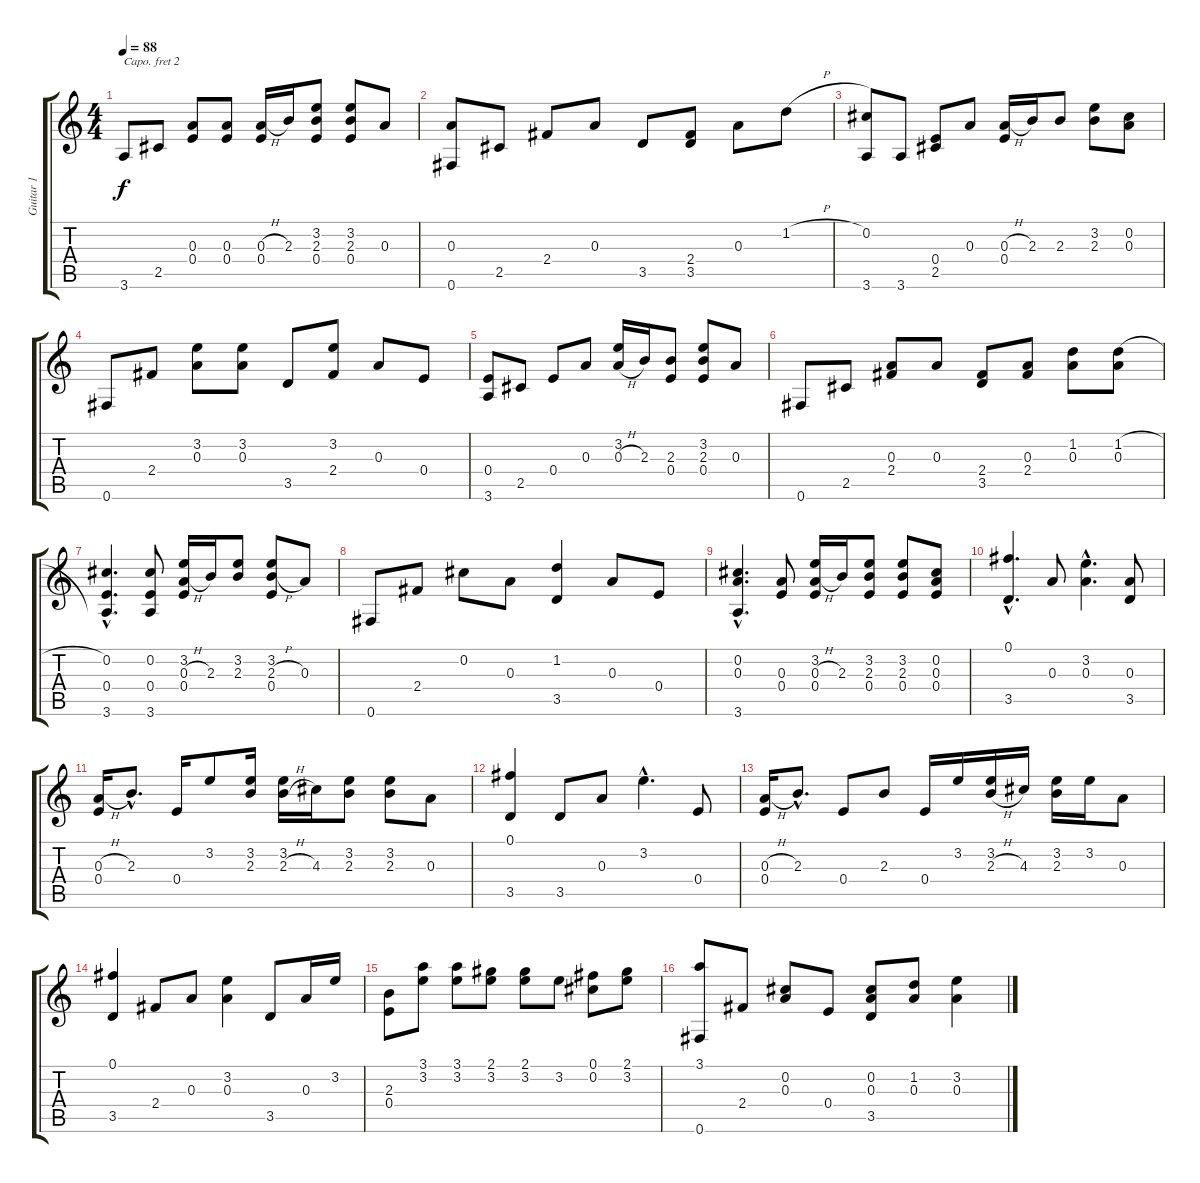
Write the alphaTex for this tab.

\track ("Guitar 1 " "Guitar 1 ") {instrument overdrivenguitar}
\staff {score tabs}
\capo 2
\tuning (E4 B3 G3 D3 A2 E2) {hide}
\ts (4 4)
\tempo 88
\clef g2
\ks c
3.6.8{dy f} 2.5.8 (0.3 0.4).8 (0.3 0.4).8 (0.3{h} 0.4).16 2.3.16 (3.2 2.3 0.4).8 (3.2 2.3 0.4).8 0.3.8 |
(0.3 0.6).8 2.5.8 2.4.8 0.3.8 3.5.8 (2.4 3.5).8 0.3.8 1.2{h}.8 |
(0.2 3.6).8 3.6.8 (0.4 2.5).8 0.3.8 (0.3{h} 0.4).16 2.3.16 2.3.8 (3.2 2.3).8 (0.2 0.3).8 |
0.6.8 2.4.8 (3.2 0.3).8 (3.2 0.3).8 3.5.8 (3.2 2.4).8 0.3.8 0.4.8 |
(0.4 3.6).8 2.5.8 0.4.8 0.3.8 (3.2 0.3{h}).16 2.3.16 (2.3 0.4).8 (3.2 2.3 0.4).8 0.3.8 |
0.6.8 2.5.8 (0.3 2.4).8 0.3.8 (2.4 3.5).8 (0.3 2.4).8 (1.2 0.3).8 (1.2{h} 0.3).8 |
(0.2{hac} 0.4{hac} 3.6{hac}).4{d} (0.2 0.4 3.6).8 (3.2 0.3{h} 0.4).16 2.3.16 (3.2 2.3).8 (3.2 2.3{h} 0.4).8 0.3.8 |
0.6.8 2.4.8 0.2.8 0.3.8 (1.2 3.5).4 0.3.8 0.4.8 |
(0.2{hac} 0.3{hac} 3.6{hac}).4{d} (0.3 0.4).8 (3.2 0.3{h} 0.4).16 2.3.16 (3.2 2.3 0.4).8 (3.2 2.3 0.4).8 (0.2 0.3 0.4).8 |
(0.1{hac} 3.5{hac}).4{d} 0.3.8 (3.2{hac} 0.3{hac}).4{d} (0.3 3.5).8 |
(0.3{h} 0.4).16 2.3{hac}.8{d} 0.4.16 3.2.8 (3.2 2.3).16 (3.2 2.3{h}).16 4.3.16 (3.2 2.3).8 (3.2 2.3).8 0.3.8 |
(0.1 3.5).4 3.5.8 0.3.8 3.2{hac}.4{d} 0.4.8 |
(0.3{h} 0.4).16 2.3{hac}.8{d} 0.4.8 2.3.8 0.4.16 3.2.16 (3.2 2.3{h}).16 4.3.16 (3.2 2.3).16 3.2.16 0.3.8 |
(0.1 3.5).4 2.4.8 0.3.8 (3.2 0.3).4 3.5.8 0.3.16 3.2.16 |
(2.3 0.4).8 (3.1 3.2).8 (3.1 3.2).8 (2.1 3.2).8 (2.1 3.2).8 3.2.8 (0.1 0.2).8 (2.1 3.2).8 |
(3.1 0.6).8 2.4.8 (0.2 0.3).8 0.4.8 (0.2 0.3 3.5).8 (1.2 0.3).8 (3.2 0.3).4
